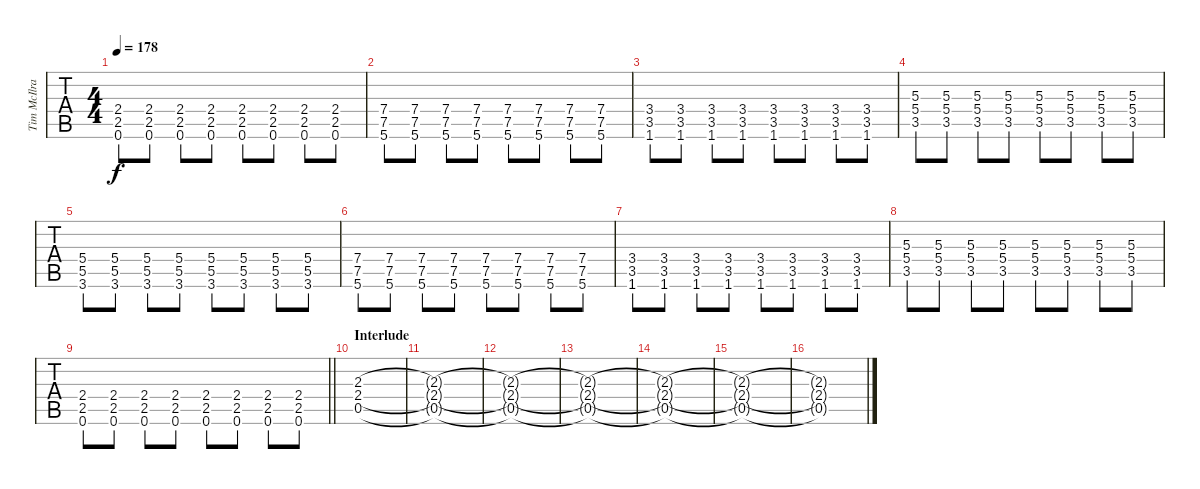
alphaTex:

\track ("Tim McIlrath - Guitar Two" "Tim McIlra") {instrument distortionguitar}
\staff {tabs}
\tuning (Eb4 Bb3 Gb3 Db3 Ab2 Eb2) {hide}
\ts (4 4)
\tempo 178
\clef g2
\ks c
(2.4 2.5 0.6).8{dy f} (2.4 2.5 0.6).8 (2.4 2.5 0.6).8 (2.4 2.5 0.6).8 (2.4 2.5 0.6).8 (2.4 2.5 0.6).8 (2.4 2.5 0.6).8 (2.4 2.5 0.6).8 |
(7.4 7.5 5.6).8 (7.4 7.5 5.6).8 (7.4 7.5 5.6).8 (7.4 7.5 5.6).8 (7.4 7.5 5.6).8 (7.4 7.5 5.6).8 (7.4 7.5 5.6).8 (7.4 7.5 5.6).8 |
(3.4 3.5 1.6).8 (3.4 3.5 1.6).8 (3.4 3.5 1.6).8 (3.4 3.5 1.6).8 (3.4 3.5 1.6).8 (3.4 3.5 1.6).8 (3.4 3.5 1.6).8 (3.4 3.5 1.6).8 |
(5.3 5.4 3.5).8 (5.3 5.4 3.5).8 (5.3 5.4 3.5).8 (5.3 5.4 3.5).8 (5.3 5.4 3.5).8 (5.3 5.4 3.5).8 (5.3 5.4 3.5).8 (5.3 5.4 3.5).8 |
(5.4 5.5 3.6).8 (5.4 5.5 3.6).8 (5.4 5.5 3.6).8 (5.4 5.5 3.6).8 (5.4 5.5 3.6).8 (5.4 5.5 3.6).8 (5.4 5.5 3.6).8 (5.4 5.5 3.6).8 |
(7.4 7.5 5.6).8 (7.4 7.5 5.6).8 (7.4 7.5 5.6).8 (7.4 7.5 5.6).8 (7.4 7.5 5.6).8 (7.4 7.5 5.6).8 (7.4 7.5 5.6).8 (7.4 7.5 5.6).8 |
(3.4 3.5 1.6).8 (3.4 3.5 1.6).8 (3.4 3.5 1.6).8 (3.4 3.5 1.6).8 (3.4 3.5 1.6).8 (3.4 3.5 1.6).8 (3.4 3.5 1.6).8 (3.4 3.5 1.6).8 |
(5.3 5.4 3.5).8 (5.3 5.4 3.5).8 (5.3 5.4 3.5).8 (5.3 5.4 3.5).8 (5.3 5.4 3.5).8 (5.3 5.4 3.5).8 (5.3 5.4 3.5).8 (5.3 5.4 3.5).8 |
\barLineRight lightlight
(2.4 2.5 0.6).8 (2.4 2.5 0.6).8 (2.4 2.5 0.6).8 (2.4 2.5 0.6).8 (2.4 2.5 0.6).8 (2.4 2.5 0.6).8 (2.4 2.5 0.6).8 (2.4 2.5 0.6).8 |
\section ("" "Interlude")
(2.3 2.4 0.5).1 |
(2.3{t} 2.4{t} 0.5{t}).1 |
(2.3{t} 2.4{t} 0.5{t}).1 |
(2.3{t} 2.4{t} 0.5{t}).1 |
(2.3{t} 2.4{t} 0.5{t}).1 |
(2.3{t} 2.4{t} 0.5{t}).1{volume 0} |
(2.3{t} 2.4{t} 0.5{t}).1
